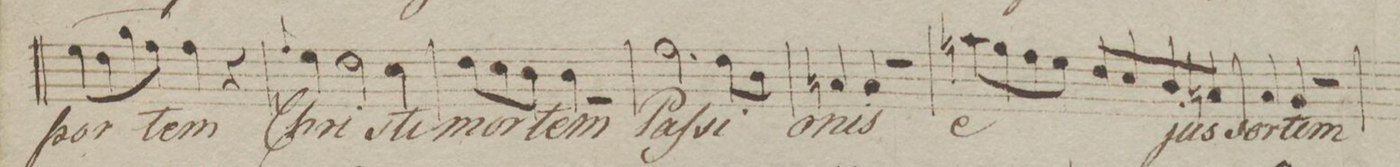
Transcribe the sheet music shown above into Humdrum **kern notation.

**kern	**text
*I"Cant!	*
*clefC1	*
*k[f#]	*
*met(c)	*
*M4/4	*
(8cc\L	por-
8b\	.
8ee\	.
8dd\J)	.
4dd\	-tem
4r	.
=103	=103
8qqdd/	.
4cc\	Chri-
2b\	.
4a\	-sti
=104	=104
12b\L	mor-
12a\	.
12g\J	.
4g\	-tem
2r	.
=105	=105
2.dd\	Paſ-
8b\L	-si-
8g\J	.
=106	=106
4fn/	-o-
4f/	-nis
2r	.
=107	=107
8ffn\L	e-
8ee\	.
8dd\	.
8cc\J	.
8b/L	.
8a/	.
8g/	-jus
8fn/J	.
=108	=108
4f#/	sor-
4e/	-tem
2r	.
=109	=109
*-	*-
